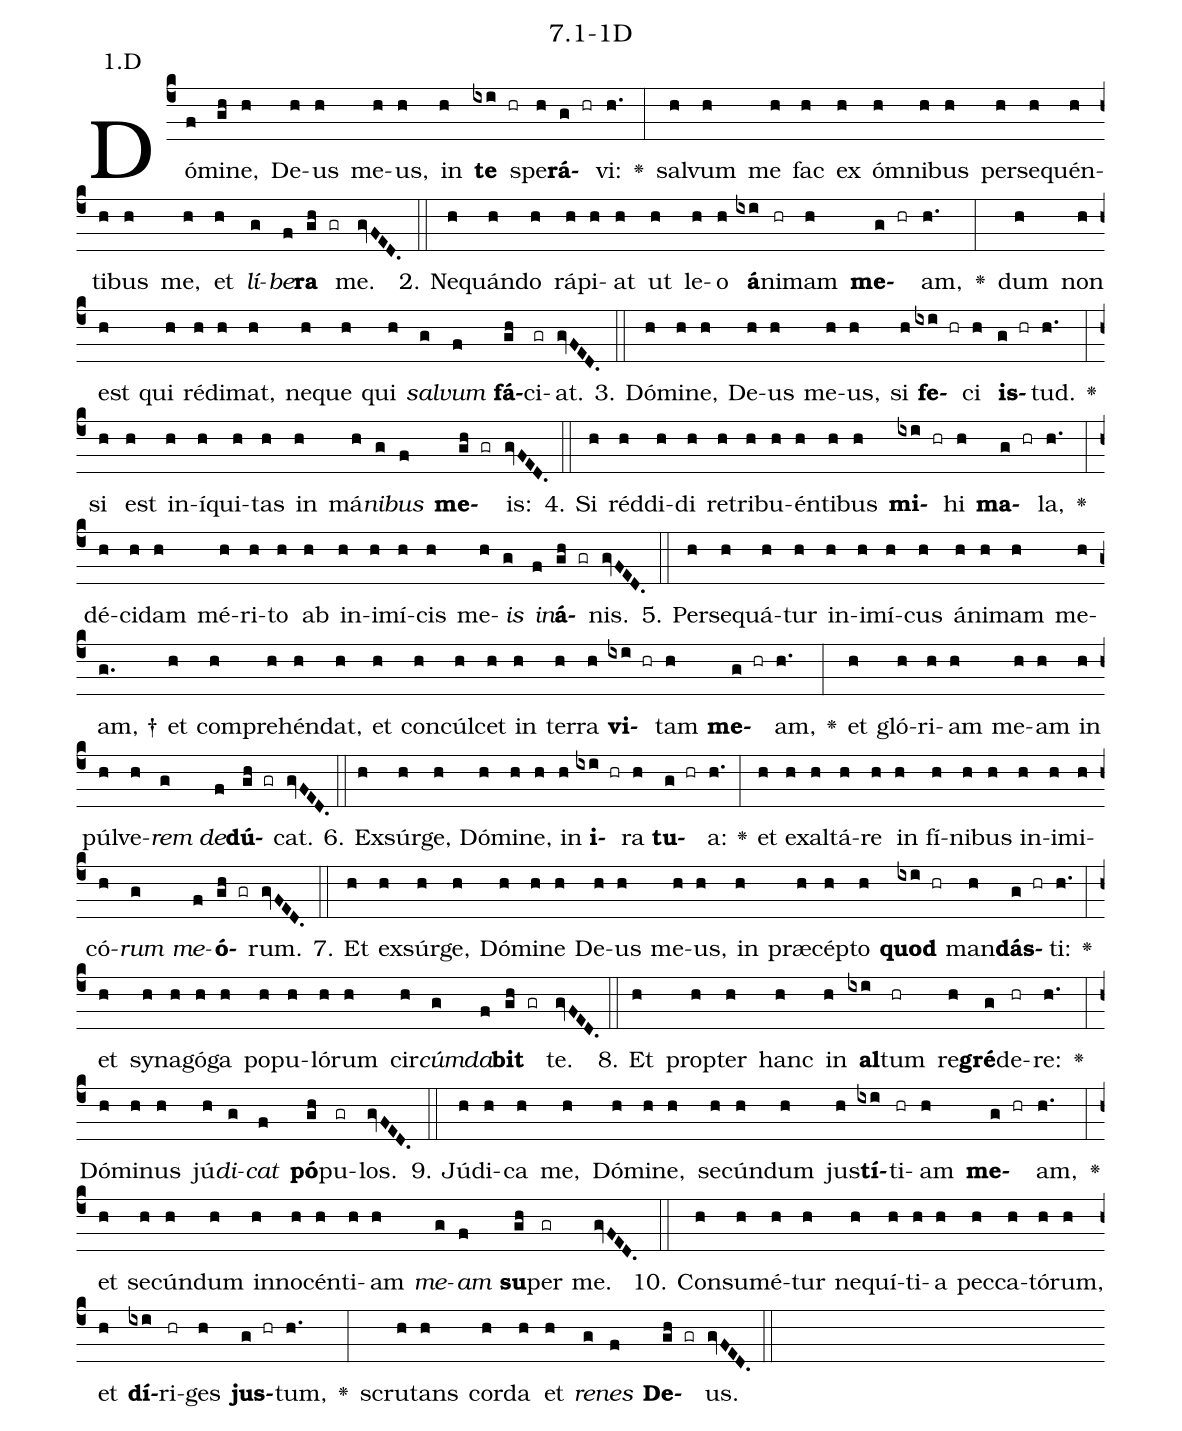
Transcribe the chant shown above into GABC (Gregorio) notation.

name: 7.1-1D;
annotation: 1.D;
%%
(c4)Dó(f)mi(gh)ne,(h) De(h)us(h) me(h)us,(h) in(h) <b>te</b>(ixi hr) spe(h)<b>rá</b>(g hr)vi:(h.) <v>\greheightstar</v>(:) sal(h)vum(h) me(h) fac(h) ex(h) óm(h)ni(h)bus(h) per(h)se(h)quén(h)ti(h)bus(h) me,(h) et(h) <i>lí</i>(g)<i>be</i>(f)<b>ra</b>(gh gr) me.(gvFED.) (::)
2. Ne(h)quán(h)do(h) rá(h)pi(h)at(h) ut(h) le(h)o(h) <b>á</b>(ixi)ni(hr)mam(h) <b>me</b>(g hr)am,(h.) <v>\greheightstar</v>(:) dum(h) non(h) est(h) qui(h) réd(h)i(h)mat,(h) ne(h)que(h) qui(h) <i>sal</i>(g)<i>vum</i>(f) <b>fá</b>(gh)ci(gr)at.(gvFED.) (::)
3. Dó(h)mi(h)ne,(h) De(h)us(h) me(h)us,(h) si(h) <b>fe</b>(ixi hr)ci(h) <b>is</b>(g hr)tud.(h.) <v>\greheightstar</v>(:) si(h) est(h) in(h)í(h)qui(h)tas(h) in(h) má(h)<i>ni</i>(g)<i>bus</i>(f) <b>me</b>(gh gr)is:(gvFED.) (::)
4. Si(h) réd(h)di(h)di(h) re(h)tri(h)bu(h)én(h)ti(h)bus(h) <b>mi</b>(ixi hr)hi(h) <b>ma</b>(g hr)la,(h.) <v>\greheightstar</v>(:) dé(h)ci(h)dam(h) mé(h)ri(h)to(h) ab(h) in(h)i(h)mí(h)cis(h) me(h)<i>is</i>(g) <i>in</i>(f)<b>á</b>(gh gr)nis.(gvFED.) (::)
5. Per(h)se(h)quá(h)tur(h) in(h)i(h)mí(h)cus(h) á(h)ni(h)mam(h) me(h)am, †(g.) et(h) com(h)pre(h)hén(h)dat,(h) et(h) con(h)cúl(h)cet(h) in(h) ter(h)ra(h) <b>vi</b>(ixi hr)tam(h) <b>me</b>(g hr)am,(h.) <v>\greheightstar</v>(:) et(h) gló(h)ri(h)am(h) me(h)am(h) in(h) púl(h)ve(h)<i>rem</i>(g) <i>de</i>(f)<b>dú</b>(gh gr)cat.(gvFED.) (::)
6. Ex(h)súr(h)ge,(h) Dó(h)mi(h)ne,(h) in(h) <b>i</b>(ixi hr)ra(h) <b>tu</b>(g hr)a:(h.) <v>\greheightstar</v>(:) et(h) ex(h)al(h)tá(h)re(h) in(h) fí(h)ni(h)bus(h) in(h)i(h)mi(h)có(h)<i>rum</i>(g) <i>me</i>(f)<b>ó</b>(gh gr)rum.(gvFED.) (::)
7. Et(h) ex(h)súr(h)ge,(h) Dó(h)mi(h)ne(h) De(h)us(h) me(h)us,(h) in(h) præ(h)cép(h)to(h) <b>quod</b>(ixi hr) man(h)<b>dás</b>(g hr)ti:(h.) <v>\greheightstar</v>(:) et(h) sy(h)na(h)gó(h)ga(h) po(h)pu(h)ló(h)rum(h) cir(h)<i>cúm</i>(g)<i>da</i>(f)<b>bit</b>(gh gr) te.(gvFED.) (::)
8. Et(h) prop(h)ter(h) hanc(h) in(h) <b>al</b>(ixi)tum(hr) re(h)<b>gré</b>(g)de(hr)re:(h.) <v>\greheightstar</v>(:) Dó(h)mi(h)nus(h) jú(h)<i>di</i>(g)<i>cat</i>(f) <b>pó</b>(gh)pu(gr)los.(gvFED.) (::)
9. Jú(h)di(h)ca(h) me,(h) Dó(h)mi(h)ne,(h) se(h)cún(h)dum(h) jus(h)<b>tí</b>(ixi)ti(hr)am(h) <b>me</b>(g hr)am,(h.) <v>\greheightstar</v>(:) et(h) se(h)cún(h)dum(h) in(h)no(h)cén(h)ti(h)am(h) <i>me</i>(g)<i>am</i>(f) <b>su</b>(gh)per(gr) me.(gvFED.) (::)
10. Con(h)su(h)mé(h)tur(h) ne(h)quí(h)ti(h)a(h) pec(h)ca(h)tó(h)rum,(h) et(h) <b>dí</b>(ixi)ri(hr)ges(h) <b>jus</b>(g hr)tum,(h.) <v>\greheightstar</v>(:) scru(h)tans(h) cor(h)da(h) et(h) <i>re</i>(g)<i>nes</i>(f) <b>De</b>(gh gr)us.(gvFED.) (::)
